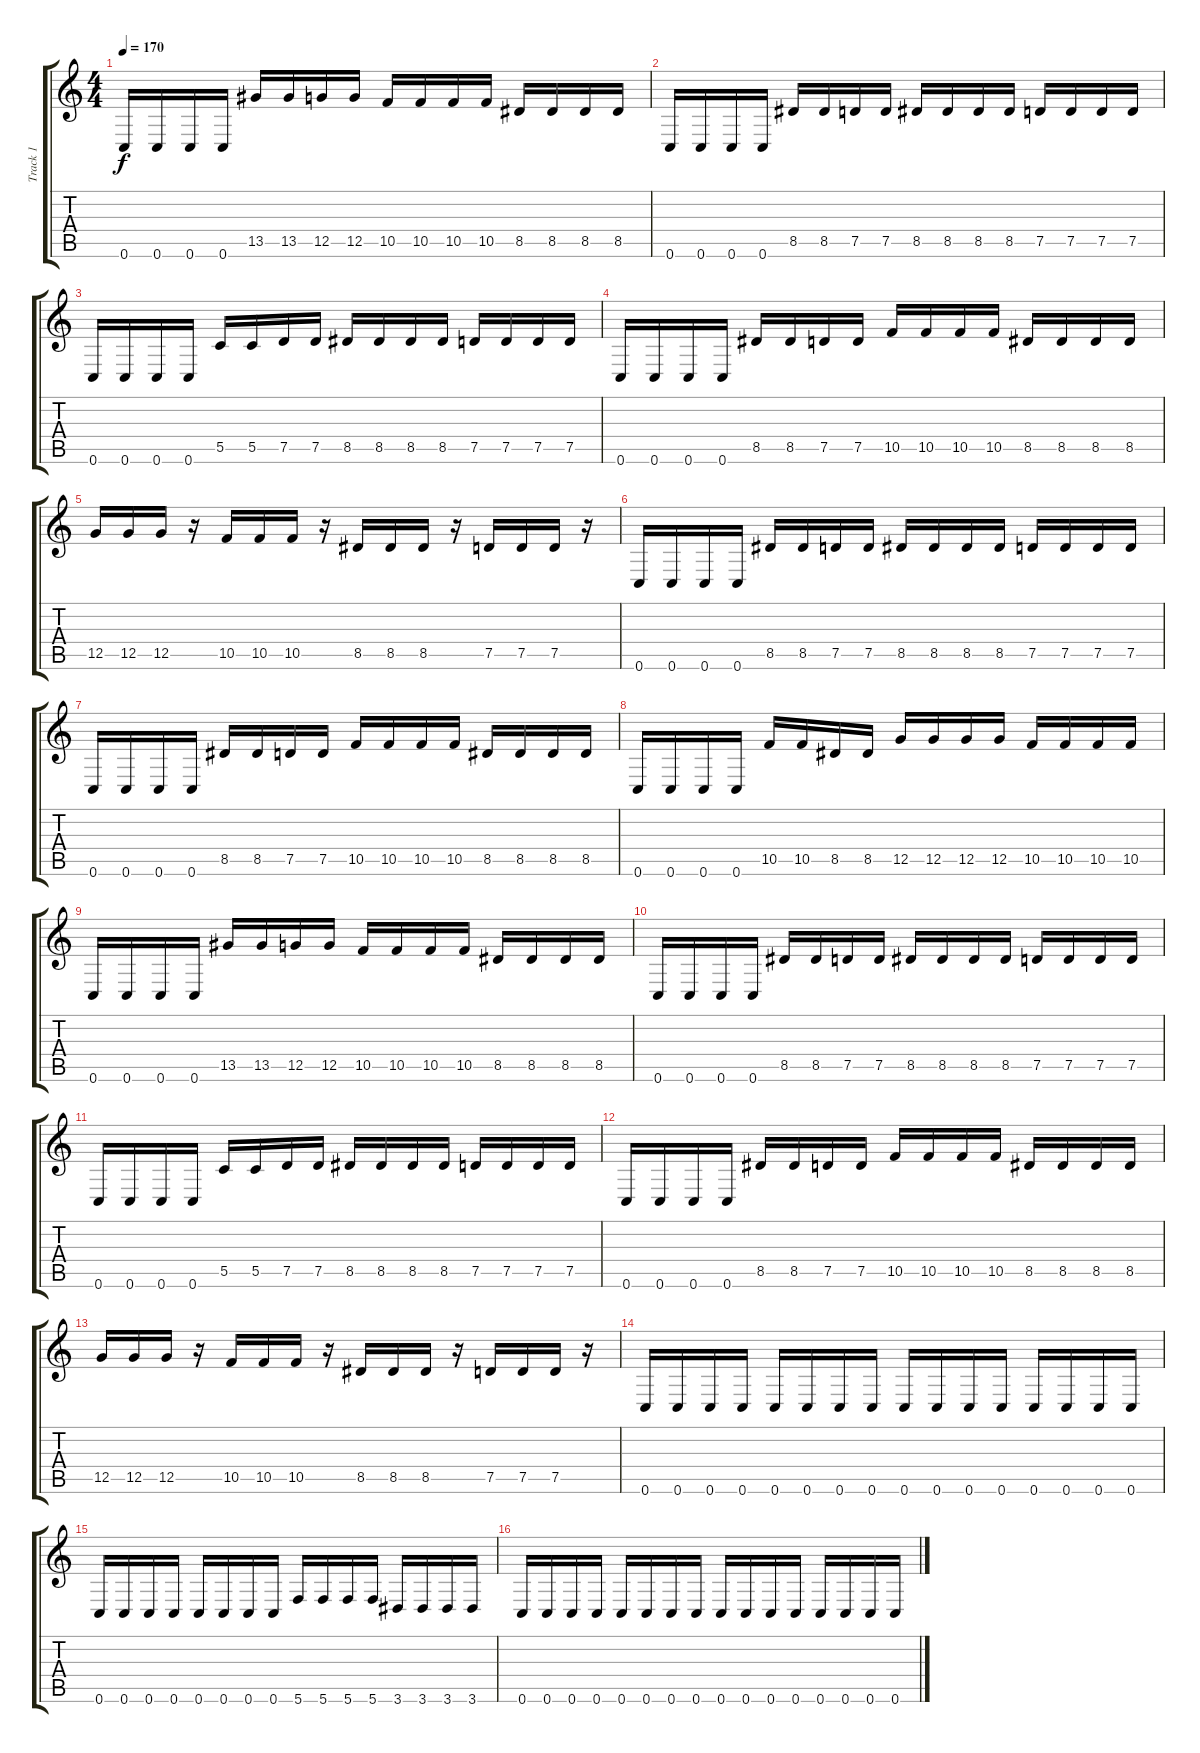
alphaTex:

\track ("Track 1" "Track 1") {instrument distortionguitar}
\staff {score tabs}
\tuning (D4 A3 F3 C3 G2 C2) {hide}
\ts (4 4)
\tempo 170
\clef g2
\ks c
0.6.16{dy f} 0.6.16 0.6.16 0.6.16 13.5.16 13.5.16 12.5.16 12.5.16 10.5.16 10.5.16 10.5.16 10.5.16 8.5.16 8.5.16 8.5.16 8.5.16 |
0.6.16 0.6.16 0.6.16 0.6.16 8.5.16 8.5.16 7.5.16 7.5.16 8.5.16 8.5.16 8.5.16 8.5.16 7.5.16 7.5.16 7.5.16 7.5.16 |
0.6.16 0.6.16 0.6.16 0.6.16 5.5.16 5.5.16 7.5.16 7.5.16 8.5.16 8.5.16 8.5.16 8.5.16 7.5.16 7.5.16 7.5.16 7.5.16 |
0.6.16 0.6.16 0.6.16 0.6.16 8.5.16 8.5.16 7.5.16 7.5.16 10.5.16 10.5.16 10.5.16 10.5.16 8.5.16 8.5.16 8.5.16 8.5.16 |
12.5.16 12.5.16 12.5.16 r.16 10.5.16 10.5.16 10.5.16 r.16 8.5.16 8.5.16 8.5.16 r.16 7.5.16 7.5.16 7.5.16 r.16 |
0.6.16 0.6.16 0.6.16 0.6.16 8.5.16 8.5.16 7.5.16 7.5.16 8.5.16 8.5.16 8.5.16 8.5.16 7.5.16 7.5.16 7.5.16 7.5.16 |
0.6.16 0.6.16 0.6.16 0.6.16 8.5.16 8.5.16 7.5.16 7.5.16 10.5.16 10.5.16 10.5.16 10.5.16 8.5.16 8.5.16 8.5.16 8.5.16 |
0.6.16 0.6.16 0.6.16 0.6.16 10.5.16 10.5.16 8.5.16 8.5.16 12.5.16 12.5.16 12.5.16 12.5.16 10.5.16 10.5.16 10.5.16 10.5.16 |
0.6.16 0.6.16 0.6.16 0.6.16 13.5.16 13.5.16 12.5.16 12.5.16 10.5.16 10.5.16 10.5.16 10.5.16 8.5.16 8.5.16 8.5.16 8.5.16 |
0.6.16 0.6.16 0.6.16 0.6.16 8.5.16 8.5.16 7.5.16 7.5.16 8.5.16 8.5.16 8.5.16 8.5.16 7.5.16 7.5.16 7.5.16 7.5.16 |
0.6.16 0.6.16 0.6.16 0.6.16 5.5.16 5.5.16 7.5.16 7.5.16 8.5.16 8.5.16 8.5.16 8.5.16 7.5.16 7.5.16 7.5.16 7.5.16 |
0.6.16 0.6.16 0.6.16 0.6.16 8.5.16 8.5.16 7.5.16 7.5.16 10.5.16 10.5.16 10.5.16 10.5.16 8.5.16 8.5.16 8.5.16 8.5.16 |
12.5.16 12.5.16 12.5.16 r.16 10.5.16 10.5.16 10.5.16 r.16 8.5.16 8.5.16 8.5.16 r.16 7.5.16 7.5.16 7.5.16 r.16 |
0.6.16 0.6.16 0.6.16 0.6.16 0.6.16 0.6.16 0.6.16 0.6.16 0.6.16 0.6.16 0.6.16 0.6.16 0.6.16 0.6.16 0.6.16 0.6.16 |
0.6.16 0.6.16 0.6.16 0.6.16 0.6.16 0.6.16 0.6.16 0.6.16 5.6.16 5.6.16 5.6.16 5.6.16 3.6.16 3.6.16 3.6.16 3.6.16 |
0.6.16 0.6.16 0.6.16 0.6.16 0.6.16 0.6.16 0.6.16 0.6.16 0.6.16 0.6.16 0.6.16 0.6.16 0.6.16 0.6.16 0.6.16 0.6.16
